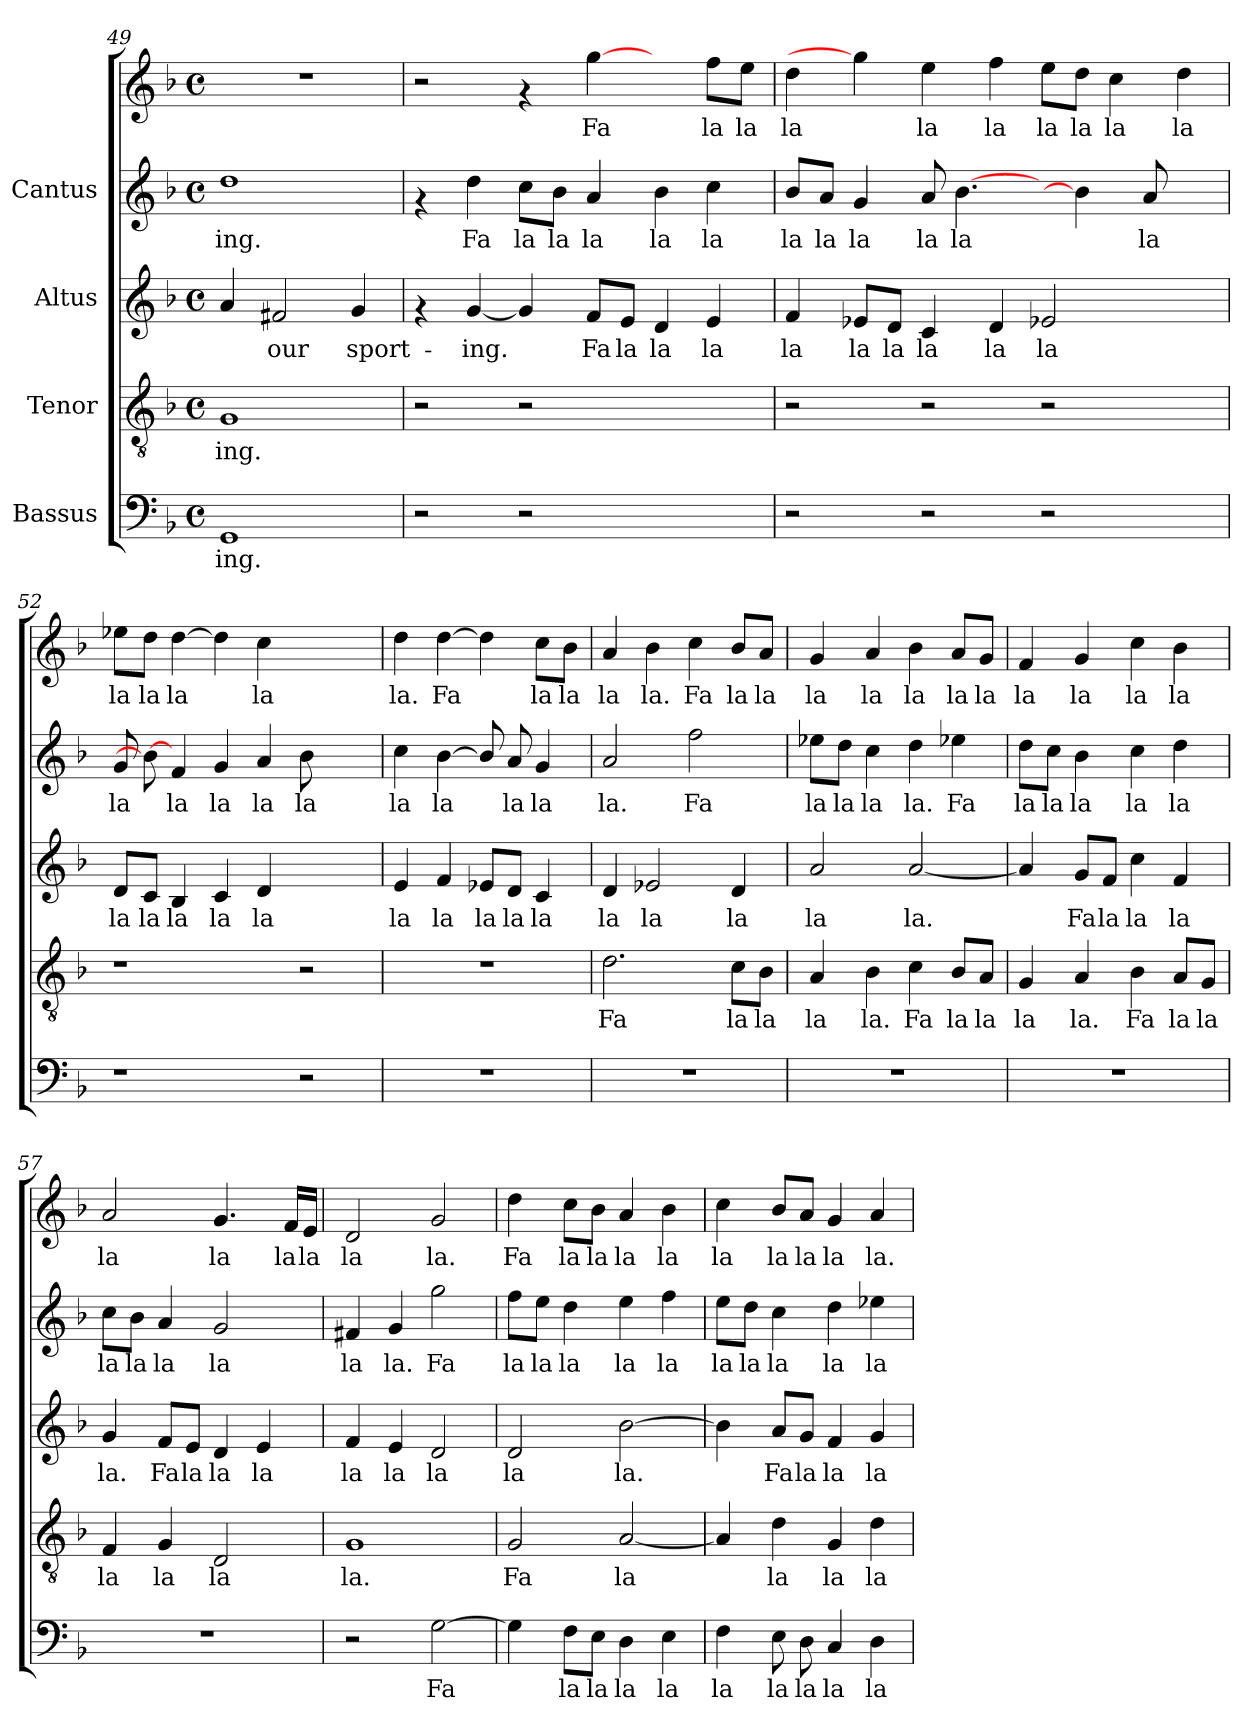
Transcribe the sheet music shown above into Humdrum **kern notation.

**kern	**text	**kern	**text	**kern	**text	**kern	**text	**kern	**text
*part4	*part4	*part3	*part3	*part2	*part2	*part1	*part1	*part1	*part1
*staff5	*staff5	*staff4	*staff4	*staff3	*staff3	*staff2	*staff2	*staff1	*staff1
*I"Bassus	*	*I"Tenor	*	*I"Altus	*	*I"Cantus	*	*	*
!!LO:LB:g=z
*clefF4	*	*clefGv2	*	*clefG2	*	*clefG2	*	*clefG2	*
*k[b-]	*	*k[b-]	*	*k[b-]	*	*k[b-]	*	*k[b-]	*
*F:	*	*F:	*	*F:	*	*F:	*	*F:	*
*M4/4	*	*M4/4	*	*M4/4	*	*M4/4	*	*M4/4	*
*met(c)	*	*met(c)	*	*met(c)	*	*met(c)	*	*met(c)	*
=49	=49	=49	=49	=49	=49	=49	=49	=49	=49
!	!LO:LY:b:cj	!	!LO:LY:b:cj	!	!LO:LY:b:cj	!	!LO:LY:b:cj	!	!
1GG	-ing.	1G	-ing.	4a/	.	1dd	-ing.	1r	.
!	!	!	!	!	!LO:LY:b:cj	!	!	!	!
.	.	.	.	2f#X/	our	.	.	.	.
!	!	!	!	!	!LO:LY:b:cj	!	!	!	!
.	.	.	.	4g/	sport-	.	.	.	.
=50	=50	=50	=50	=50	=50	=50	=50	=50	=50
2r	.	2r	.	4rf	.	4rf	.	2r	.
!	!	!	!	!	!LO:LY:b:cj	!	!LO:LY:b:cj	!	!
.	.	.	.	[<4g/	-ing.	4dd\	Fa	.	.
!	!	!	!	!	!LO:LY:b:cj	!	!LO:LY:b:cj	!	!
2r	.	2r	.	4g/]	.	8cc\L	la	4rf	.
!	!	!	!	!	!	!	!LO:LY:b:cj	!	!
.	.	.	.	.	.	8b-\J	la	.	.
!	!	!	!	!	!LO:LY:b:cj	!	!LO:LY:b:cj	!	!LO:LY:b:cj
.	.	.	.	8f/L	Fa	4a/	la	[4gg\	Fa
!	!	!	!	!	!LO:LY:b:cj	!	!	!	!
.	.	.	.	8e/J	la	.	.	.	.
!	!	!	!	!	!LO:LY:b:cj	!	!LO:LY:b:cj	!	!
2ryy	.	2ryy	.	4d/	la	4b-\	la	4ryy	.
!	!	!	!	!	!LO:LY:b:cj	!	!LO:LY:b:cj	!	!LO:LY:b:cj
.	.	.	.	4e/	la	4cc\	la	8ff\L	la
!	!	!	!	!	!	!	!	!	!LO:LY:b:cj
.	.	.	.	.	.	.	.	8ee\J	la
=51	=51	=51	=51	=51	=51	=51	=51	=51	=51
!	!	!	!	!	!LO:LY:b:cj	!	!LO:LY:b:cj	!	!LO:LY:b:cj
2r	.	2r	.	4f/	la	8b-/L	la	4dd\	la
!	!	!	!	!	!	!	!LO:LY:b:cj	!	!
.	.	.	.	.	.	8a/J	la	.	.
!	!	!	!	!	!LO:LY:b:cj	!	!LO:LY:b:cj	!	!
.	.	.	.	8e-X/L	la	4g/	la	4gg\]	.
!	!	!	!	!	!LO:LY:b:cj	!	!	!	!
.	.	.	.	8d/J	la	.	.	.	.
!	!	!	!	!	!LO:LY:b:cj	!	!LO:LY:b:cj	!	!LO:LY:b:cj
2r	.	2r	.	4c/	la	8a/	la	4ee\	la
!	!	!	!	!	!	!	!LO:LY:b:cj	!	!
.	.	.	.	.	.	[>4.b-\	la	.	.
!	!	!	!	!	!LO:LY:b:cj	!	!	!	!LO:LY:b:cj
.	.	.	.	4d/	la	.	.	4ff\	la
!	!	!	!	!	!LO:LY:b:cj	!	!	!	!LO:LY:b:cj
2r	.	2r	.	2e-X/	la	8ryy	.	8ee\L	la
!	!	!	!	!	!	!	!LO:LY:b:cj	!	!LO:LY:b:cj
.	.	.	.	.	.	4b-\]	.	8dd\J	la
!	!	!	!	!	!	!	!	!	!LO:LY:b:cj
.	.	.	.	.	.	.	.	4cc\	la
!	!	!	!	!	!	!	!LO:LY:b:cj	!	!
.	.	.	.	.	.	8a/	la	.	.
!	!	!	!	!	!	!	!	!	!LO:LY:b:cj
4ryy	.	4ryy	.	4ryy	.	4ryy	.	4dd\	la
=52	=52	=52	=52	=52	=52	=52	=52	=52	=52
!	!	!	!	!	!LO:LY:b:cj	!	!LO:LY:b:cj	!	!LO:LY:b:cj
1r	.	1r	.	8d/L	la	8g/	la	8ee-X\L	la
!	!	!	!	!	!LO:LY:b:cj	!	!	!	!LO:LY:b:cj
.	.	.	.	8c/J	la	8b-\_	.	8dd\J	la
!	!	!	!	!	!LO:LY:b:cj	!	!LO:LY:b:cj	!	!LO:LY:b:cj
.	.	.	.	4B-/	la	4f/	la	[>4dd\	la
!	!	!	!	!	!LO:LY:b:cj	!	!LO:LY:b:cj	!	!LO:LY:b:cj
.	.	.	.	4c/	la	4g/	la	4dd\]	.
!	!	!	!	!	!LO:LY:b:cj	!	!LO:LY:b:cj	!	!LO:LY:b:cj
.	.	.	.	4d/	la	4a/	la	4cc\	la
!	!	!	!	!	!	!	!LO:LY:b:cj	!	!
2r	.	2r	.	2ryy	.	8b-\	la	2ryy	.
.	.	.	.	.	.	4.ryy	.	.	.
!!LO:PB:g=z
=53	=53	=53	=53	=53	=53	=53	=53	=53	=53
!	!	!	!	!	!LO:LY:b:cj	!	!LO:LY:b:cj	!	!LO:LY:b:cj
1r	.	1r	.	4e/	la	4cc\	la	4dd\	la.
!	!	!	!	!	!LO:LY:b:cj	!	!LO:LY:b:cj	!	!LO:LY:b:cj
.	.	.	.	4f/	la	[>4b-\	la	[>4dd\	Fa
!	!	!	!	!	!LO:LY:b:cj	!	!LO:LY:b:cj	!	!LO:LY:b:cj
.	.	.	.	8e-X/L	la	8b-/]	.	4dd\]	.
!	!	!	!	!	!LO:LY:b:cj	!	!LO:LY:b:cj	!	!
.	.	.	.	8d/J	la	8a/	la	.	.
!	!	!	!	!	!LO:LY:b:cj	!	!LO:LY:b:cj	!	!LO:LY:b:cj
.	.	.	.	4c/	la	4g/	la	8cc\L	la
!	!	!	!	!	!	!	!	!	!LO:LY:b:cj
.	.	.	.	.	.	.	.	8b-\J	la
=54	=54	=54	=54	=54	=54	=54	=54	=54	=54
!	!	!	!LO:LY:b:cj	!	!LO:LY:b:cj	!	!LO:LY:b:cj	!	!LO:LY:b:cj
1r	.	2.d\	Fa	4d/	la	2a/	la.	4a/	la
!	!	!	!	!	!LO:LY:b:cj	!	!	!	!LO:LY:b:cj
.	.	.	.	2e-X/	la	.	.	4b-\	la.
!	!	!	!	!	!	!	!LO:LY:b:cj	!	!LO:LY:b:cj
.	.	.	.	.	.	2ff\	Fa	4cc\	Fa
!	!	!	!LO:LY:b:cj	!	!LO:LY:b:cj	!	!	!	!LO:LY:b:cj
.	.	8c\L	la	4d/	la	.	.	8b-/L	la
!	!	!	!LO:LY:b:cj	!	!	!	!	!	!LO:LY:b:cj
.	.	8B-\J	la	.	.	.	.	8a/J	la
=55	=55	=55	=55	=55	=55	=55	=55	=55	=55
!	!	!	!LO:LY:b:cj	!	!LO:LY:b:cj	!	!LO:LY:b:cj	!	!LO:LY:b:cj
1r	.	4A/	la	2a/	la	8ee-X\L	la	4g/	la
!	!	!	!	!	!	!	!LO:LY:b:cj	!	!
.	.	.	.	.	.	8dd\J	la	.	.
!	!	!	!LO:LY:b:cj	!	!	!	!LO:LY:b:cj	!	!LO:LY:b:cj
.	.	4B-\	la.	.	.	4cc\	la	4a/	la
!	!	!	!LO:LY:b:cj	!	!LO:LY:b:cj	!	!LO:LY:b:cj	!	!LO:LY:b:cj
.	.	4c\	Fa	[<2a/	la.	4dd\	la.	4b-\	la
!	!	!	!LO:LY:b:cj	!	!	!	!LO:LY:b:cj	!	!LO:LY:b:cj
.	.	8B-/L	la	.	.	4ee-X\	Fa	8a/L	la
!	!	!	!LO:LY:b:cj	!	!	!	!	!	!LO:LY:b:cj
.	.	8A/J	la	.	.	.	.	8g/J	la
=56	=56	=56	=56	=56	=56	=56	=56	=56	=56
!	!	!	!LO:LY:b:cj	!	!LO:LY:b:cj	!	!LO:LY:b:cj	!	!LO:LY:b:cj
1r	.	4G/	la	4a/]	.	8dd\L	la	4f/	la
!	!	!	!	!	!	!	!LO:LY:b:cj	!	!
.	.	.	.	.	.	8cc\J	la	.	.
!	!	!	!LO:LY:b:cj	!	!LO:LY:b:cj	!	!LO:LY:b:cj	!	!LO:LY:b:cj
.	.	4A/	la.	8g/L	Fa	4b-\	la	4g/	la
!	!	!	!	!	!LO:LY:b:cj	!	!	!	!
.	.	.	.	8f/J	la	.	.	.	.
!	!	!	!LO:LY:b:cj	!	!LO:LY:b:cj	!	!LO:LY:b:cj	!	!LO:LY:b:cj
.	.	4B-\	Fa	4cc\	la	4cc\	la	4cc\	la
!	!	!	!LO:LY:b:cj	!	!LO:LY:b:cj	!	!LO:LY:b:cj	!	!LO:LY:b:cj
.	.	8A/L	la	4f/	la	4dd\	la	4b-\	la
!	!	!	!LO:LY:b:cj	!	!	!	!	!	!
.	.	8G/J	la	.	.	.	.	.	.
!!LO:LB:g=z
=57	=57	=57	=57	=57	=57	=57	=57	=57	=57
!	!	!	!LO:LY:b:cj	!	!LO:LY:b:cj	!	!LO:LY:b:cj	!	!LO:LY:b:cj
1r	.	4F/	la	4g/	la.	8cc\L	la	2a/	la
!	!	!	!	!	!	!	!LO:LY:b:cj	!	!
.	.	.	.	.	.	8b-\J	la	.	.
!	!	!	!LO:LY:b:cj	!	!LO:LY:b:cj	!	!LO:LY:b:cj	!	!
.	.	4G/	la	8f/L	Fa	4a/	la	.	.
!	!	!	!	!	!LO:LY:b:cj	!	!	!	!
.	.	.	.	8e/J	la	.	.	.	.
!	!	!	!LO:LY:b:cj	!	!LO:LY:b:cj	!	!LO:LY:b:cj	!	!LO:LY:b:cj
.	.	2D/	la	4d/	la	2g/	la	4.g/	la
!	!	!	!	!	!LO:LY:b:cj	!	!	!	!
.	.	.	.	4e/	la	.	.	.	.
!	!	!	!	!	!	!	!	!	!LO:LY:b:cj
.	.	.	.	.	.	.	.	16f/L	la
!	!	!	!	!	!	!	!	!	!LO:LY:b:cj
.	.	.	.	.	.	.	.	16e/J	la
=58	=58	=58	=58	=58	=58	=58	=58	=58	=58
!	!	!	!LO:LY:b:cj	!	!LO:LY:b:cj	!	!LO:LY:b:cj	!	!LO:LY:b:cj
2r	.	1G	la.	4f/	la	4f#X/	la	2d/	la
!	!	!	!	!	!LO:LY:b:cj	!	!LO:LY:b:cj	!	!
.	.	.	.	4e/	la	4g/	la.	.	.
!	!LO:LY:b:cj	!	!	!	!LO:LY:b:cj	!	!LO:LY:b:cj	!	!LO:LY:b:cj
[>2G\	Fa	.	.	2d/	la	2gg\	Fa	2g/	la.
=59	=59	=59	=59	=59	=59	=59	=59	=59	=59
!	!LO:LY:b:cj	!	!LO:LY:b:cj	!	!LO:LY:b:cj	!	!LO:LY:b:cj	!	!LO:LY:b:cj
4G\]	.	2G/	Fa	2d/	la	8ff\L	la	4dd\	Fa
!	!	!	!	!	!	!	!LO:LY:b:cj	!	!
.	.	.	.	.	.	8ee\J	la	.	.
!	!LO:LY:b:cj	!	!	!	!	!	!LO:LY:b:cj	!	!LO:LY:b:cj
8F\L	la	.	.	.	.	4dd\	la	8cc\L	la
!	!LO:LY:b:cj	!	!	!	!	!	!	!	!LO:LY:b:cj
8E\J	la	.	.	.	.	.	.	8b-\J	la
!	!LO:LY:b:cj	!	!LO:LY:b:cj	!	!LO:LY:b:cj	!	!LO:LY:b:cj	!	!LO:LY:b:cj
4D\	la	[<2A/	la	[>2b-\	la.	4ee\	la	4a/	la
!	!LO:LY:b:cj	!	!	!	!	!	!LO:LY:b:cj	!	!LO:LY:b:cj
4E\	la	.	.	.	.	4ff\	la	4b-\	la
=60	=60	=60	=60	=60	=60	=60	=60	=60	=60
!	!LO:LY:b:cj	!	!LO:LY:b:cj	!	!LO:LY:b:cj	!	!LO:LY:b:cj	!	!LO:LY:b:cj
4F\	la	4A/]	.	4b-\]	.	8ee\L	la	4cc\	la
!	!	!	!	!	!	!	!LO:LY:b:cj	!	!
.	.	.	.	.	.	8dd\J	la	.	.
!	!LO:LY:b:cj	!	!LO:LY:b:cj	!	!LO:LY:b:cj	!	!LO:LY:b:cj	!	!LO:LY:b:cj
8E\	la	4d\	la	8a/L	Fa	4cc\	la	8b-/L	la
!	!LO:LY:b:cj	!	!	!	!LO:LY:b:cj	!	!	!	!LO:LY:b:cj
8D\	la	.	.	8g/J	la	.	.	8a/J	la
!	!LO:LY:b:cj	!	!LO:LY:b:cj	!	!LO:LY:b:cj	!	!LO:LY:b:cj	!	!LO:LY:b:cj
4C/	la	4G/	la	4f/	la	4dd\	la	4g/	la
!	!LO:LY:b:cj	!	!LO:LY:b:cj	!	!LO:LY:b:cj	!	!LO:LY:b:cj	!	!LO:LY:b:cj
4D\	la	4d\	la	4g/	la	4ee-X\	la	4a/	la.
=	=	=	=	=	=	=	=	=	=
*-	*-	*-	*-	*-	*-	*-	*-	*-	*-
